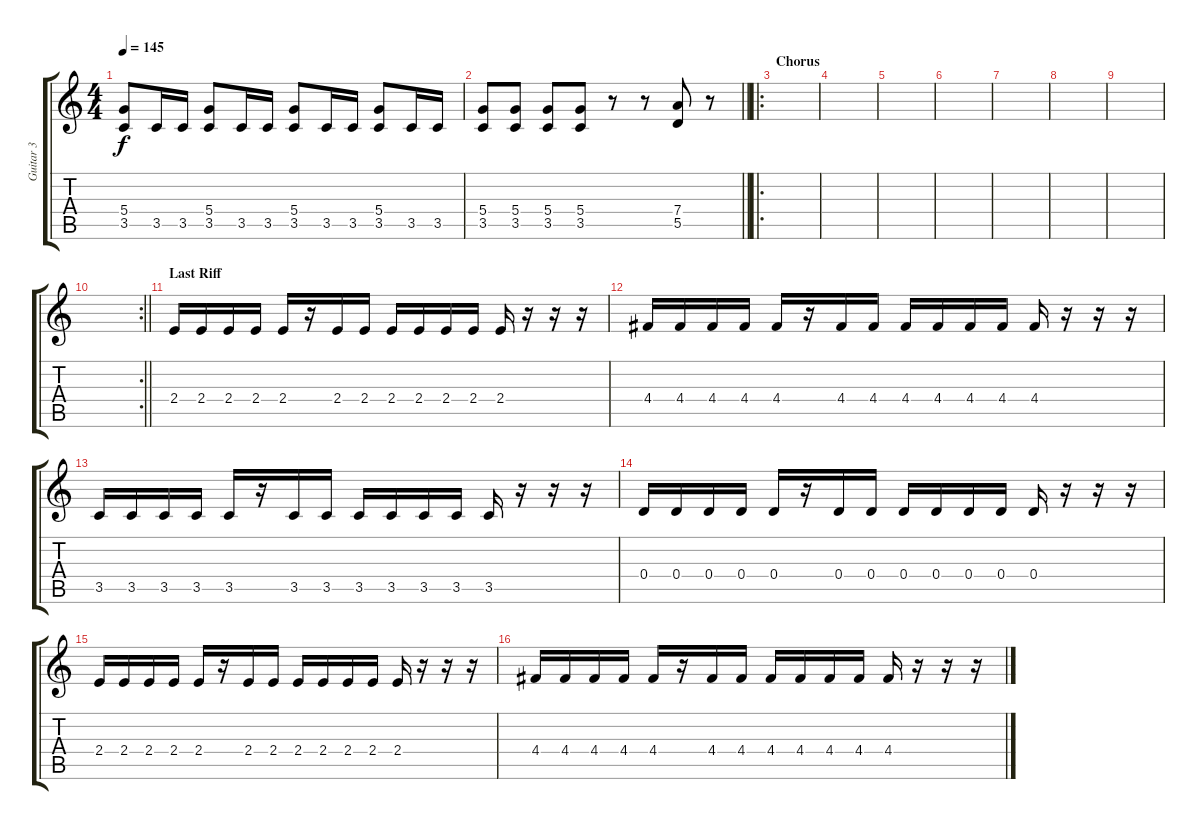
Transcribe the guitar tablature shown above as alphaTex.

\track ("Guitar 3" "Guitar 3") {instrument distortionguitar}
\staff {score tabs}
\tuning (E4 B3 G3 D3 A2 E2) {hide}
\ts (4 4)
\tempo 145
\clef g2
\ks c
(5.4 3.5).8{dy f} 3.5.16 3.5.16 (5.4 3.5).8 3.5.16 3.5.16 (5.4 3.5).8 3.5.16 3.5.16 (5.4 3.5).8 3.5.16 3.5.16 |
\barLineRight lightlight
(5.4 3.5).8 (5.4 3.5).8 (5.4 3.5).8 (5.4 3.5).8 r.8 r.8 (7.4 5.5).8 r.8 |
\ro
\section ("" "Chorus")
|
|
|
|
|
|
|
\rc 2
\barLineRight lightlight
|
\section ("" "Last Riff")
2.4.16 2.4.16 2.4.16 2.4.16 2.4.16 r.16 2.4.16 2.4.16 2.4.16 2.4.16 2.4.16 2.4.16 2.4.16 r.16 r.16 r.16 |
4.4.16 4.4.16 4.4.16 4.4.16 4.4.16 r.16 4.4.16 4.4.16 4.4.16 4.4.16 4.4.16 4.4.16 4.4.16 r.16 r.16 r.16 |
3.5.16 3.5.16 3.5.16 3.5.16 3.5.16 r.16 3.5.16 3.5.16 3.5.16 3.5.16 3.5.16 3.5.16 3.5.16 r.16 r.16 r.16 |
0.4.16 0.4.16 0.4.16 0.4.16 0.4.16 r.16 0.4.16 0.4.16 0.4.16 0.4.16 0.4.16 0.4.16 0.4.16 r.16 r.16 r.16 |
2.4.16 2.4.16 2.4.16 2.4.16 2.4.16 r.16 2.4.16 2.4.16 2.4.16 2.4.16 2.4.16 2.4.16 2.4.16 r.16 r.16 r.16 |
4.4.16 4.4.16 4.4.16 4.4.16 4.4.16 r.16 4.4.16 4.4.16 4.4.16 4.4.16 4.4.16 4.4.16 4.4.16 r.16 r.16 r.16
